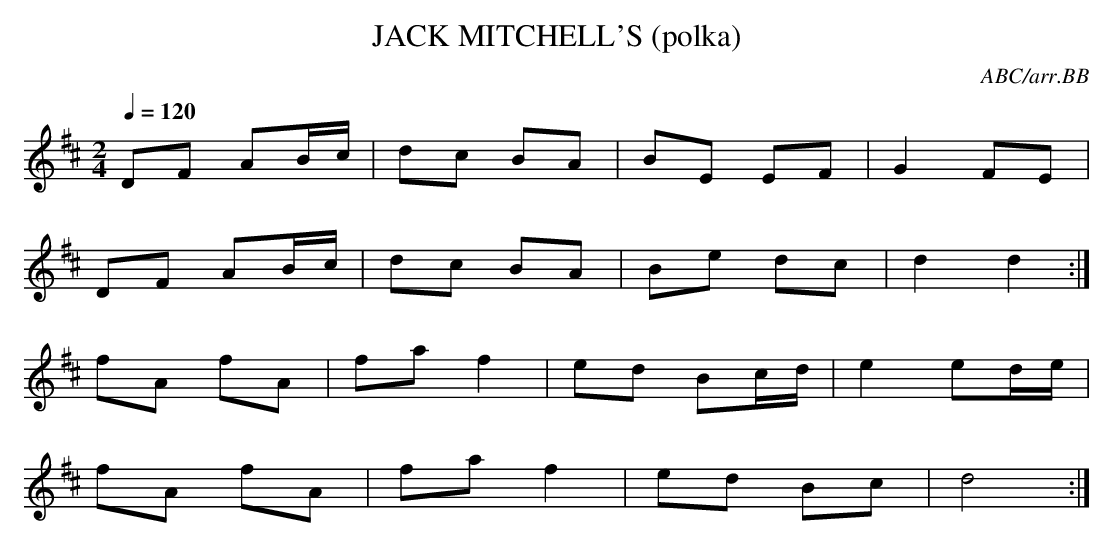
X:1
T:JACK MITCHELL'S (polka)
C:ABC/arr.BB
Q:1/4=120
L:1/8
M:2/4
K:D
DF AB/c/|dc BA|BE EF|G2FE|
DF AB/c/|dc BA|Be dc|d2 d2:|
fA fA|fa f2|ed Bc/d/|e2 ed/e/|
fA fA|fa f2|ed Bc|d4:|
